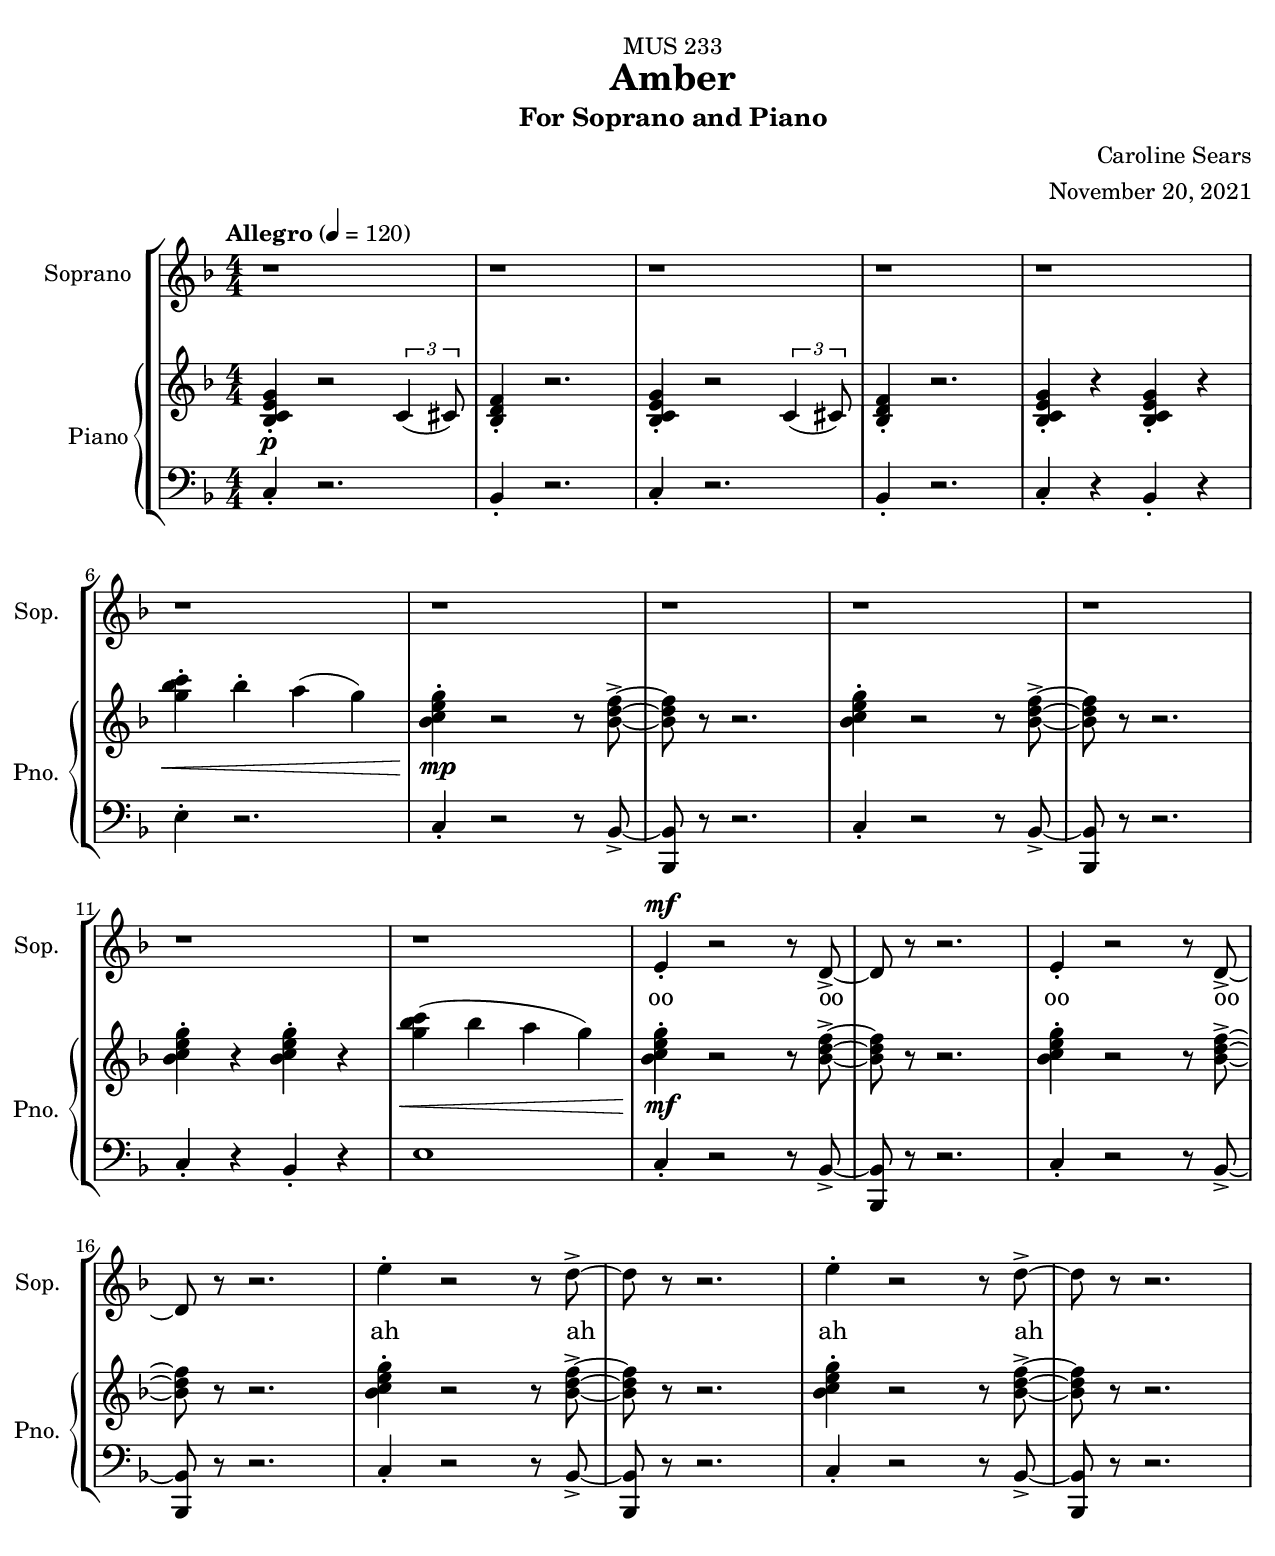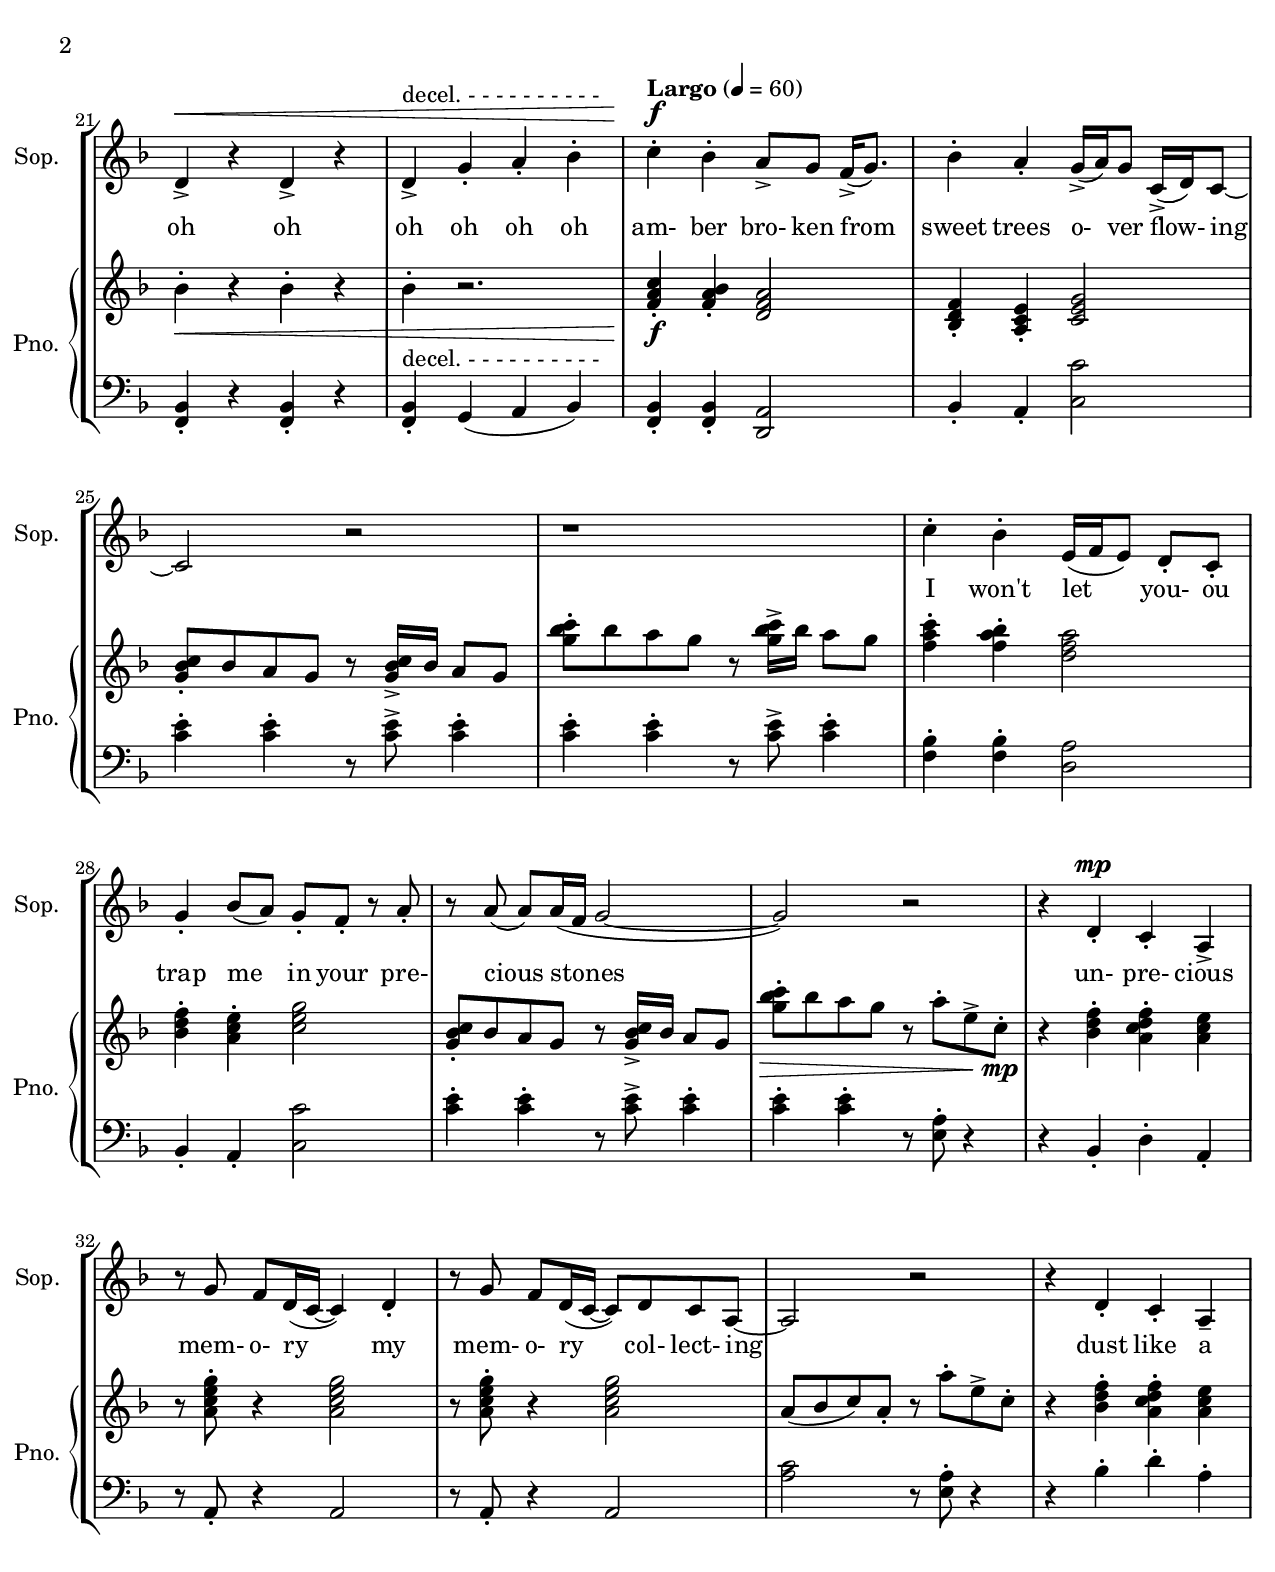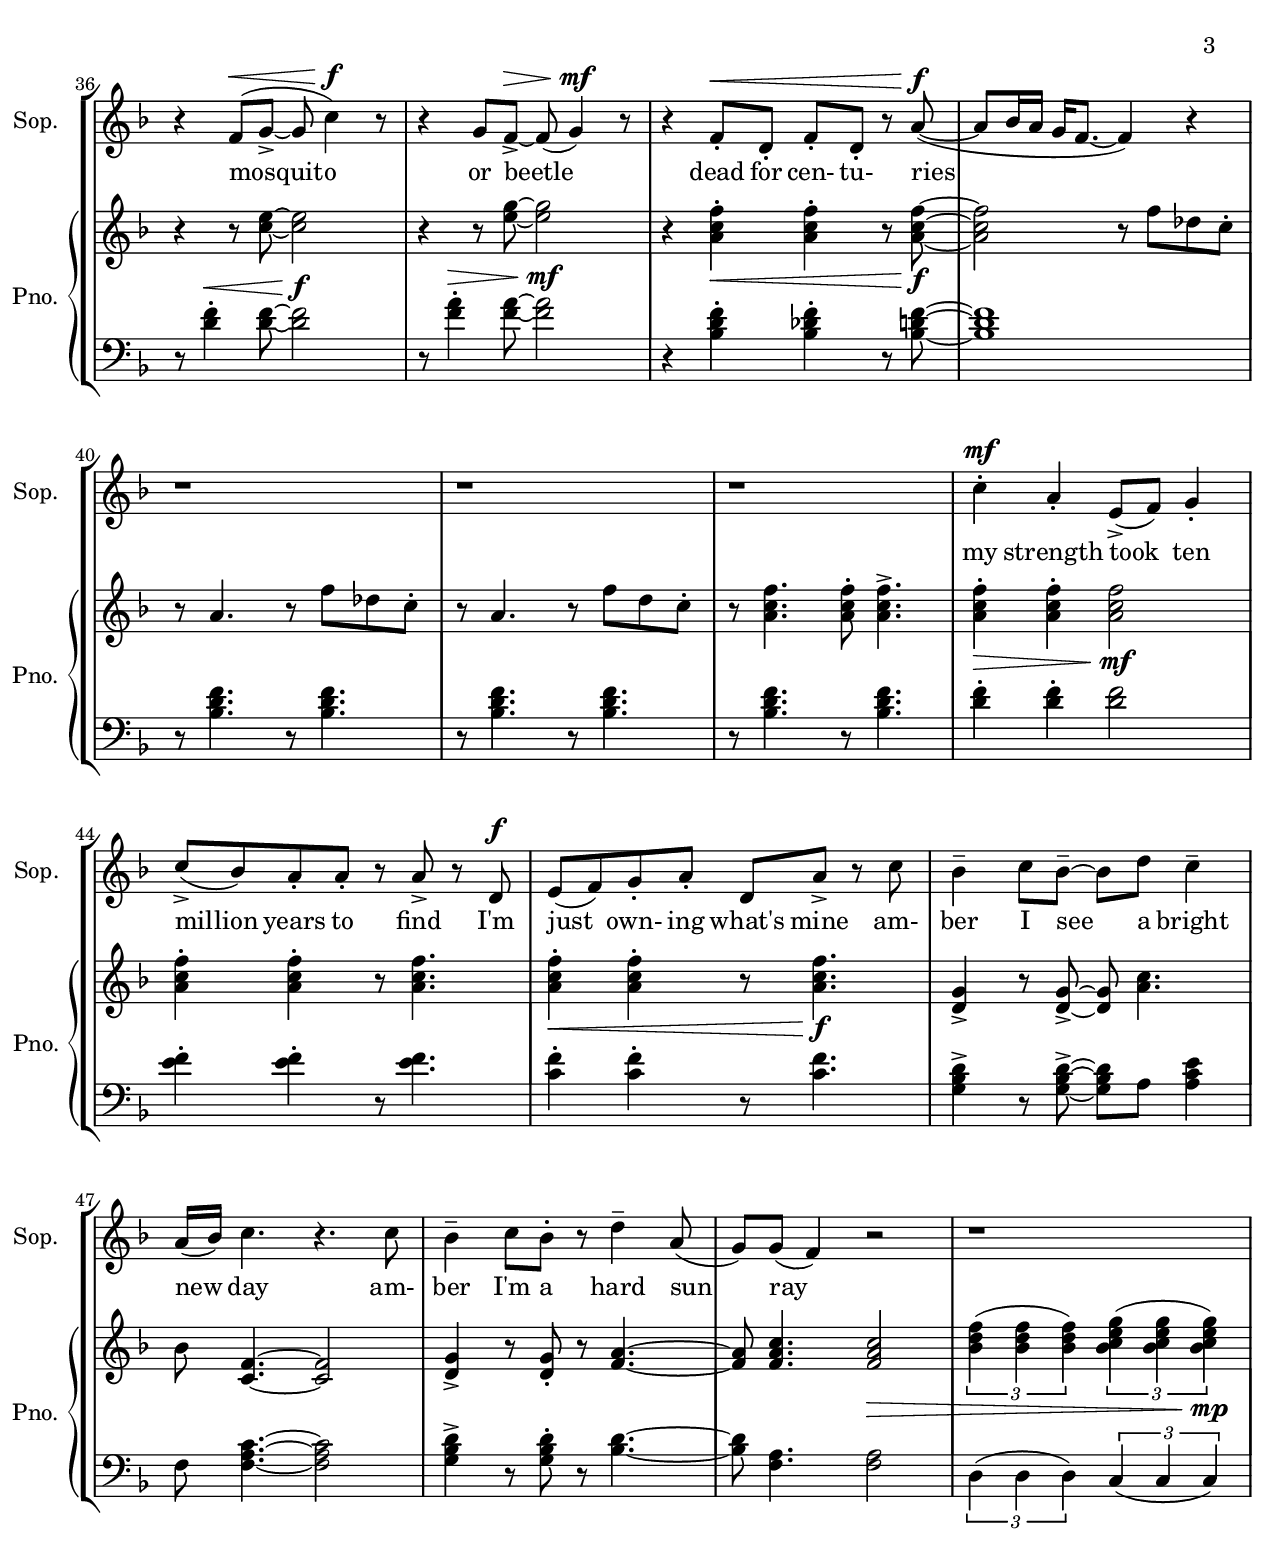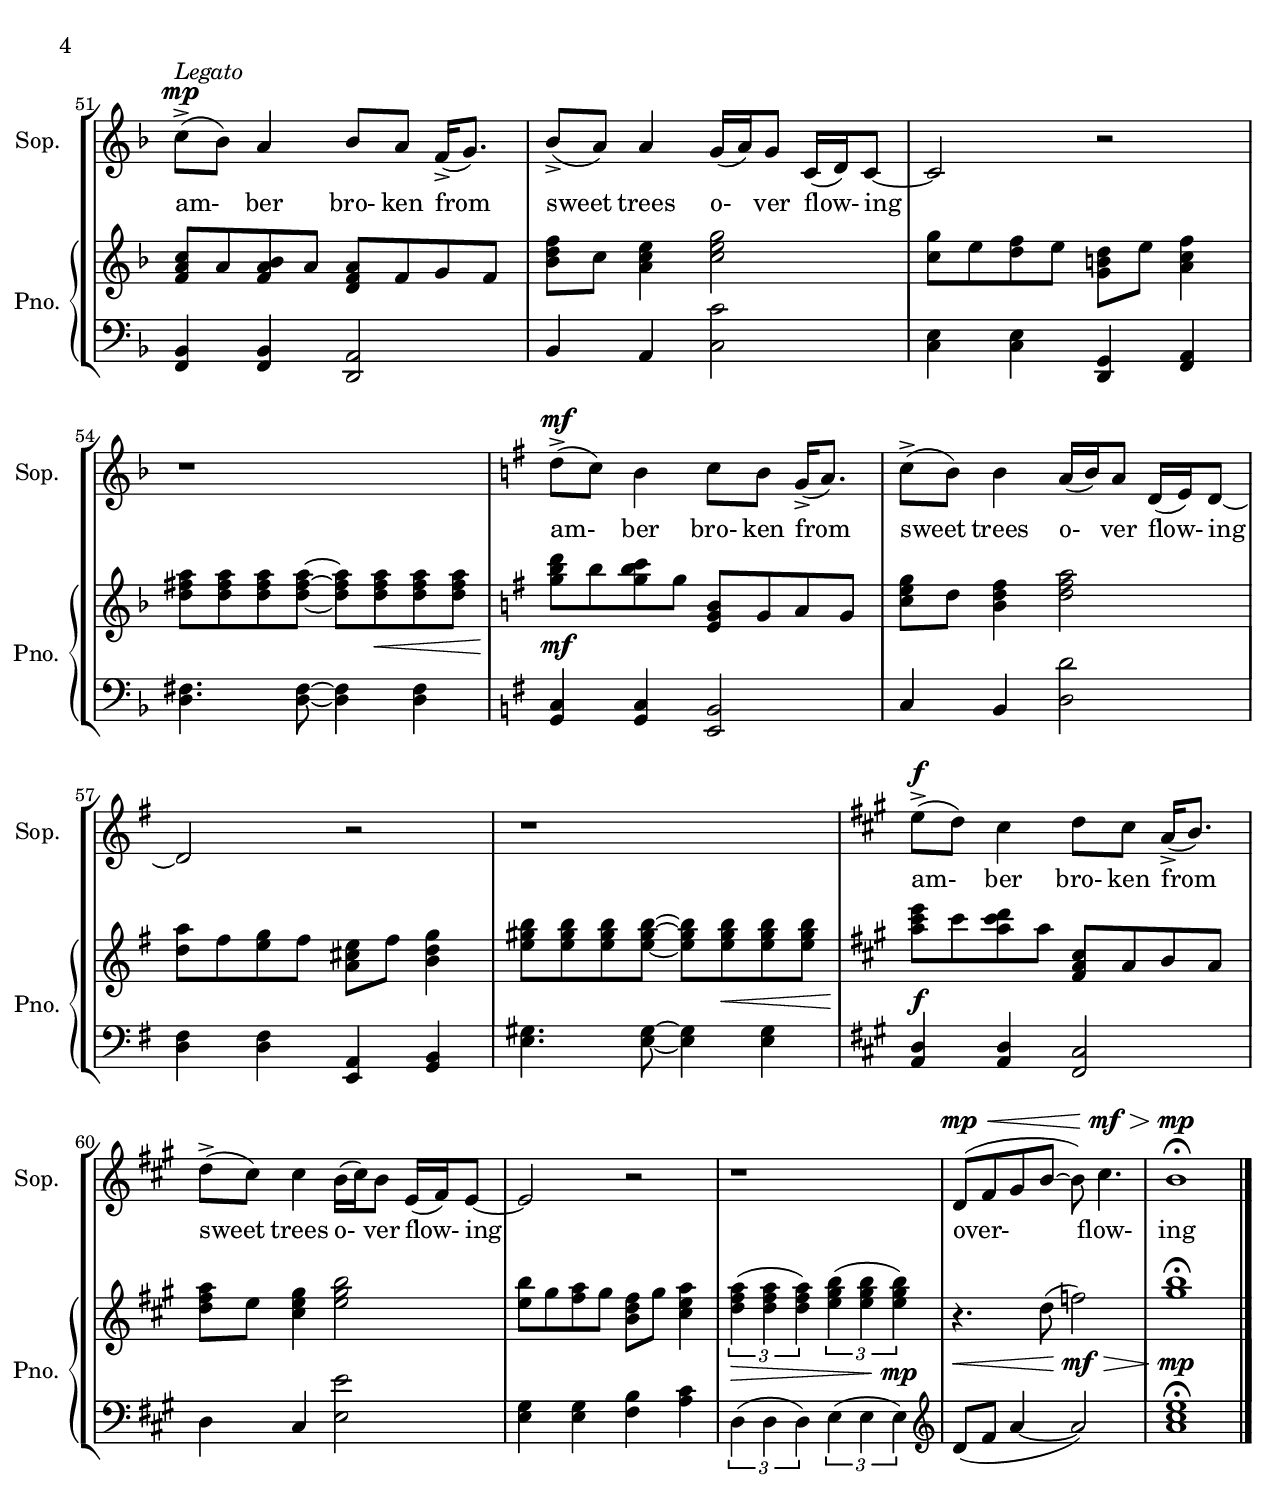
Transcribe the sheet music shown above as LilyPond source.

%%%%%%%%%%%%%%%%%%%% Header + Paper Dimensions %%%%%%%%%%%%%%%%%%%%
\header {
  title = "Amber"
    subtitle = "For Soprano and Piano"
    dedication = "MUS 233"
    composer = "Caroline Sears"
    arranger = "November 20, 2021"
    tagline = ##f

}
\paper {
  #(set-paper-size "ansi a")
  #(define top-margin (* 0.75 in))
  horizontal-shift = 6\mm
  min-systems-per-page = 4
}

\layout {
  indent = 1.1\cm
  \context {
    \StaffGroup
    \override StaffGrouper.staff-staff-spacing.basic-distance = #4
  }
}

%%%%%%%%%%%%%%%%%%%% Musical/Lyrical Content %%%%%%%%%%%%%%%%%%%%%%%%%%

%%%%% VOICE PART %%%%%%%%%%%
theNotes = \relative c'' {
    \set Staff.midiInstrument = "flute"
    \key f \major 
    \numericTimeSignature \time 4/4
    \tempo "Allegro" 4 = 120
    \dynamicUp

    %%Intro %%
    r1 | r1 |r1 | r1 | r1 | r1 | r1 | r1 | r1 | r1 | r1 | r1 |
    e,4\staccato\mf r2 r8 d8\accent~ |d8 r8 r2. |e4\staccato r2 r8 d8\accent~ |d8 r8 r2. 
    e'4\staccato r2 r8 d8\accent~ |d8 r8 r2. |e4\staccato r2 r8 d8\accent~ |d8 r8 r2. 
    d,4\accent\< r4 d4\accent r4| d4\accent^\markup{"decel. - - - - - - - - - -"}  g4\staccato a4\staccato bes\staccato |


    %% Verse 1 %%

    %bar 23%
    \tempo "Largo" 4 = 60
    c4\staccato\!\f bes4\staccato  a8\accent g8 f16\accent (g8.) | bes4\staccato  a\staccato g16\accent (a16) g8 c,16\accent (d16) c8~ |
    c2 r2 | r1 |
    %bar 27%
     c'4\staccato bes4\staccato  e,16 (f16 e8)  d8\staccato c8\staccato | g'4\staccato bes8 (a) g8\staccato f8\staccato r8 a8\staccato |
    r8 a8 (a) a16 (f16 g2~ | g2) r2 |
    %bar 31%
    r4 d4\mp\staccato c4\staccato a\accent |r8 g'8 f d16 (c16~c4) d4\staccato | r8 g8 f d16 (c16~c8) d8 c8 a~ |a2 r2 |
    %bar 35%
    \override Hairpin.to-barline = ##f
    r4 d4\staccato c4\staccato a4\tenuto | r4 f'8\< (g8\accent~g8 c4\!\f) r8 | r4 g8 f8\>\accent~f8 (g4\!\mf) r8 | r4 f8\staccato\< d\staccato f\staccato d\staccato r8 a'8\!\f(~a8 bes16  a16 
    g f8.~f4)  r4|
    %bar40
     r1 |r1| r1 |
     %bar 43
    c'4\staccato\mf a\staccato e8\accent (f8) g4\staccato | c8\accent (bes) a8\staccato a8\staccato r8 a\accent r8 d,8\f |
    e8 (f) g8\staccato a8\staccato  d,8 a'8\accent r8 c8| bes4\tenuto c8 bes8\tenuto~bes8 d8 c4\tenuto| a16 (bes) c4. r4. c8|
    %bar 48
    bes4\tenuto c8 bes8\staccato r8 d4\tenuto a8 (g8) g8 (f4) r2 | r1 |
    %bar 50
    c'8\mp\accent^\markup{\italic{"Legato"}} (bes8)  a4 bes8 a8 f16\accent (g8.) | bes8\accent (a8) a4 g16 (a16) g8 c,16 (d16) c8~ |
    c2 r2 | r1 |
    %bar 54
    \key g \major
    d'8\accent\mf (c8)  b4 c8 b8 g16\accent (a8.) | c8\accent (b8) b4 a16 (b16) a8 d,16 (e16) d8~ |
    d2 r2 | r1 |
    \key a \major
    %bar 58
    e'8\f\accent (d8)  cis4 d8 cis8 a16\accent (b8.) | d8\accent (cis8) cis4 b16 (cis16) b8 e,16 (fis16) e8~ |
    e2 r2 | r1 |
    %bar 62
    \override Hairpin.to-barline = ##f
    d8\mp\< (fis gis b~b8) cis4.\!\mf\>|b1\!\mp\fermata \bar "|."


    
  }

theWords =  \lyricmode {
      %% Intro %%%
      oo oo oo oo
      ah ah ah ah
      oh oh oh oh oh oh
      %% Verse 1%%%
      am- ber bro- ken from
      sweet trees o- ver flow- ing
      I won't let you- _ou  trap me
      in your pre- cious stones_
      un- pre- cious mem- o- ry my
      mem- o- ry col- lect- ing
      dust like a mosquito or beetle
      dead for cen- tu- ries
      my strength took ten million
      years to find
      I'm just own- ing what's mine
      am- ber I see a bright new day
      am- ber I'm a hard sun ray 

      am- ber bro- ken from
      sweet trees o- ver flow- ing

      am- ber bro- ken from
      sweet trees o- ver flow- ing

      am- ber bro- ken from
      sweet trees o- ver flow- ing

      over- flow- ing



  }

%%%%%% PIANO PART %%%%%%%%%%
righthand =\relative c' {
    \key f \major
    \numericTimeSignature \time 4/4

    %%%%%%%% INTRO %%%%%%%%
    \tempo "Allegro" 4 = 120
    <bes c e g>4\staccato\p r2 \tuplet 3/2 {c4 (cis8)} | <bes d f>4\staccato r2.|
    <bes c e g>4\staccato r2 \tuplet 3/2 {c4 (cis8)} | <bes d f>4\staccato r2.|
    <bes c e g>4\staccato r4 <bes c e g>4\staccato r4|
    <g'' bes c>4\staccato\< bes\staccato a (g) |
    <bes, c e g>4\staccato\!\mp r2 r8 <bes d f>8\accent~|<bes d f>8 r8 r2. |
    <bes c e g>4\staccato r2 r8 <bes d f>8\accent~|<bes d f>8 r8 r2. |
    <bes c e g>4\staccato r4 <bes c e g>4\staccato r4|
    <g' bes c>4\< (bes a g) |
    <bes, c e g>4\!\mf\staccato r2 r8 <bes d f>8\accent~|<bes d f>8 r8 r2. |
    <bes c e g>4\staccato r2 r8 <bes d f>8\accent~|<bes d f>8 r8 r2. |
    <bes c e g>4\staccato r2 r8 <bes d f>8\accent~|<bes d f>8 r8 r2. |
    <bes c e g>4\staccato r2 r8 <bes d f>8\accent~|<bes d f>8 r8 r2. |
    bes4\staccato\< r4 bes4\staccato r4 | bes4\staccato r2. | 
    

    
    %%%% VERSE 1 %%%%%%%%
    \tempo "Largo" 4 = 60

    %bar 23%
    <f a c>4\staccato\!\f <f a bes>\staccato <d f a>2 | <bes d f>4\staccato <a c e>4\staccato  <c e g>2 |
    <g' bes c>8\staccato  bes  a g r8 <g bes c>16\accent bes16 a8 g |<g' bes c>8\staccato  bes  a g r8 <g bes c>16\accent bes16 a8 g |
    %bar 27%
    <f a c>4\staccato <f a bes>\staccato <d f a>2 | <bes d f>4\staccato <a c e>4\staccato  <c e g>2 |
    <g bes c>8\staccato  bes  a g r8 <g bes c>16\accent bes16 a8 g | <g' bes c>8\>\staccato  bes  a g r8 a\staccato e\accent c\!\mp\staccato |
    %bar 31%
    r4 <bes d f>4\staccato <a c d f>4\staccato <a c e> | r8 <a c e g>\staccato r4 <a c e g>2 |  r8 <a c e g>\staccato r4 <a c e g>2 | 
    %bar 34%
    a8 (bes c) a\staccato r8 a'\staccato e\accent c\staccato |r4 <bes d f>4\staccato <a c d f>4\staccato <a c e> |
    r4 r8 <c e>8~<c e>2 | r4 r8 <e g>8~<e g>2 | r4 <a, c f>4\<\staccato <a c f>4\staccato r8 <a c f>8\!\f~| <a c f>2 r8 f'8 des c\staccato|
    %bar 40
    r8 a4. r8 f'8 des c\staccato | r8 a4. r8 f'8 d c\staccato | r8 <a c f>4. <a c f>8\staccato <a c f>4.\accent  |
    <a c f>4\>\staccato <a c f>4\staccato <a c f>2\!\mf |<a c f>4\staccato <a c f>4\staccato r8<a c f>4.| 
    %bar45
    <a c f>4\<\staccato <a c f>4\staccato r8<a c f>4.\!\f| <g d>4\accent r8 <g d>\accent~<g d>8 <a c>4. |
    bes8 <f c>4.~<f c>2 |<g d>4\accent r8 <g d>\staccato r8 <f a>4.~| <f a>8 <f a c>4. <f a c>2\> |
    %bar 50
    \tuplet 3/2 {<bes\mp d f>4 (<bes d f>4 <bes d f>4)} \tuplet 3/2 { <bes c e g>4 (<bes c e g>4 <bes c e g>4)}\!\mp |
    %bar 51
    <f a c>8 a8 <f a bes>8 a8 <d, f a>8 f8 g8 f | <bes d f>8 c8 <a c e>4 <c e g>2 |
    <c g'>8 e8 <d f>8 e8 <g, b d > e'8 <a, c f>4 | <d fis a>8 <d fis a>8 <d fis a>8 <d fis a>8~<d fis a>8 <d fis a>8\< <d fis a>8 <d fis a>8 |
    %bar 55
    \key g \major
    <g b d>8\!\mf b8 <g b c>8 g8 <e, g b>8 g8 a8 g | <c e g>8 d8 <b d fis>4 <d fis a>2 |
    <d a'>8 fis8 <e g>8 fis8 <a, cis e > fis'8 <b, d g>4 | <e gis b>8 <e gis b>8 <e gis b>8 <e gis b>8~<e gis b>8<e gis b>8\< <e gis b>8 <e gis b>8|

    \key a \major 
    <a cis e>8\!\f cis8 <a cis d>8 a8 <fis, a cis>8 a8 b8 a | <d fis a>8 e8 <cis e gis>4 <e gis b>2 |
    <e b'>8 gis8 <fis a>8 gis8 <b, d fis > gis'8 <cis, e a>4 |\tuplet 3/2 {<d fis a>4\> (<d fis a>4 <d fis a>4)} \tuplet 3/2 { <e gis b>4 (<e gis b>4 <e gis b>4)}\!\mp |
    r4. d8 (f2) | <gis b>1\fermata \bar "|."
    



  }

lefthand = \relative c {
    \key f \major
    \numericTimeSignature \time 4/4
    \clef "bass"
    \dynamicUp

    %%%%%%%% INTRO %%%%%%%%
    \tempo "Allegro" 4 = 120
    c4\staccato r2.|bes4\staccato r2. |
    c4\staccato r2.|bes4\staccato r2. |
    c4\staccato r4 bes4\staccato r4|
    e4\staccato r2.|
    c4\staccato r2 r8 bes8~\accent|<bes bes,>8 r8 r2. |
    c4\staccato r2 r8 bes8~\accent|<bes bes,>8 r8 r2. |
    c4\staccato r4 bes4\staccato r4|
    e1|
    c4\staccato r2 r8 bes8~\accent|<bes bes,>8 r8 r2. |
    c4\staccato r2 r8 bes8~\accent|<bes bes,>8 r8 r2. |
    c4\staccato r2 r8 bes8~\accent|<bes bes,>8 r8 r2. |
    c4\staccato r2 r8 bes8~\accent|<bes bes,>8 r8 r2. |
    <bes f>4\staccato r4 <bes f>4\staccato r4 |
    <bes f>4\staccato^\markup{"decel. - - - - - - - - - -"} g4 (a bes) |

    %%%%% VERSE 1 %%%%%%%%%%
    \tempo "Largo" 4 = 60

    %bar 23%
    <f bes>4\staccato <f bes>4\staccato <d a'>2 | bes'4\staccato a4\staccato <c c'>2| 
    <c' e>4\staccato <c e>\staccato r8 <c e>\accent <c e>4\staccato  |
    <c e>4\staccato <c e>\staccato r8 <c e>\accent <c e>4\staccato |
     %bar 27%
     <f, bes>4\staccato <f bes>4\staccato <d a'>2 | bes4\staccato a4\staccato <c c'>2|
     <c' e>4\staccato <c e>\staccato r8 <c e>\accent <c e>4\staccato  |
     <c e>4\staccato <c e>\staccato r8 <a e>8\staccato r4 |
     %bar 31%
      r4 bes,4\staccato d\staccato a\staccato | r8 a8\staccato r4 a2 |r8 a8\staccato r4 a2 |
      %bar 34%
      <a' c>\2 r8 <a e>8\staccato r4 | r4 bes4\staccato d\staccato a\staccato |
      r8 <d f>4\<\staccato <d f>8~ <d f>2\!\f | r8 <f a>4\>\staccato <f a>8~<f a>2\!\mf |
      %bar 38
      r4 <bes, d f>4\staccato <bes des f>4\staccato r8 <bes d f>8~|
      <bes d f>1 | r8 <bes d f>4. r8 <bes d f>4. |  r8 <bes d f>4. r8 <bes d f>4. |r8 <bes d f>4. r8 <bes d f>4. |
      %bar 43
      <d f>4\staccato <d f>\staccato <d f>2 | <e f>4\staccato <e f>\staccato r8 <e f>4.|
      <c f>4\staccato <c f>4\staccato r8 <c f>4. |
      %bar 46
      <g bes d>4\accent r8 <g bes d>8\accent~<g bes d>8 a8 <a c e>4 | f8 <f a c>4.~<f a c>2 | <g bes d>4\accent r8 <g bes d>8\staccato r8 <bes d >4.~|
      <bes d >8 <f a>4. <f a>2 |
      %bar 50
      \tuplet 3/2 {d4 (d d)} \tuplet 3/2 {c4 (c4 c)} |
      %bar 51
      <f, bes>4  < f bes>4 <d a' >2 | bes'4 a4 <c c'>2 |
      <c e>4 <c e>4 <g d>4 <a f>4| <d fis>4. <d fis>8~<d fis>4 <d fis> |
      %bar 55
      \key g \major
      <g, c>4  < g c>4 <e b' >2 | c'4 b4 <d d'>2 |
      <d fis>4 <d fis>4 <a e>4 <b g>4| <e gis>4. <e gis>8~<e gis>4 <e gis> |
      %bar 59
      \key a \major
      <a, d>4  < a d>4 <fis cis' >2 | d'4 cis4 <e e'>2 |
      <e gis>4 <e gis>4 <fis b>4 <a cis>4|\tuplet 3/2 {d,4 (d d)} \tuplet 3/2 {e4 (e4 e)}  |
     \clef "treble"
     \override Hairpin.to-barline = ##f
      d'8\< ( fis a4~a2\!\mf\> ) | <a cis e>1\!\mp\fermata \bar "|."
    
  }

%%%%%%%%%%%%%%%%%%%%%%% Score Setup %%%%%%%%%%%%%%%%%%%%%%%%%%%%%%%%%%%
\score {
\new StaffGroup <<
  \new Staff \with {instrumentName = "Soprano" 
    shortInstrumentName = #"Sop. "
    }
  \new Voice = vocals \theNotes
  \new Lyrics \lyricsto vocals \theWords
  

  \new PianoStaff \with { instrumentName = "Piano" 
    shortInstrumentName = #"Pno. "
    }
  <<
    \new Staff = "upper" \righthand
    \new Staff = "lower" \lefthand
  >>
>>

  \layout {}
  \midi {}
}